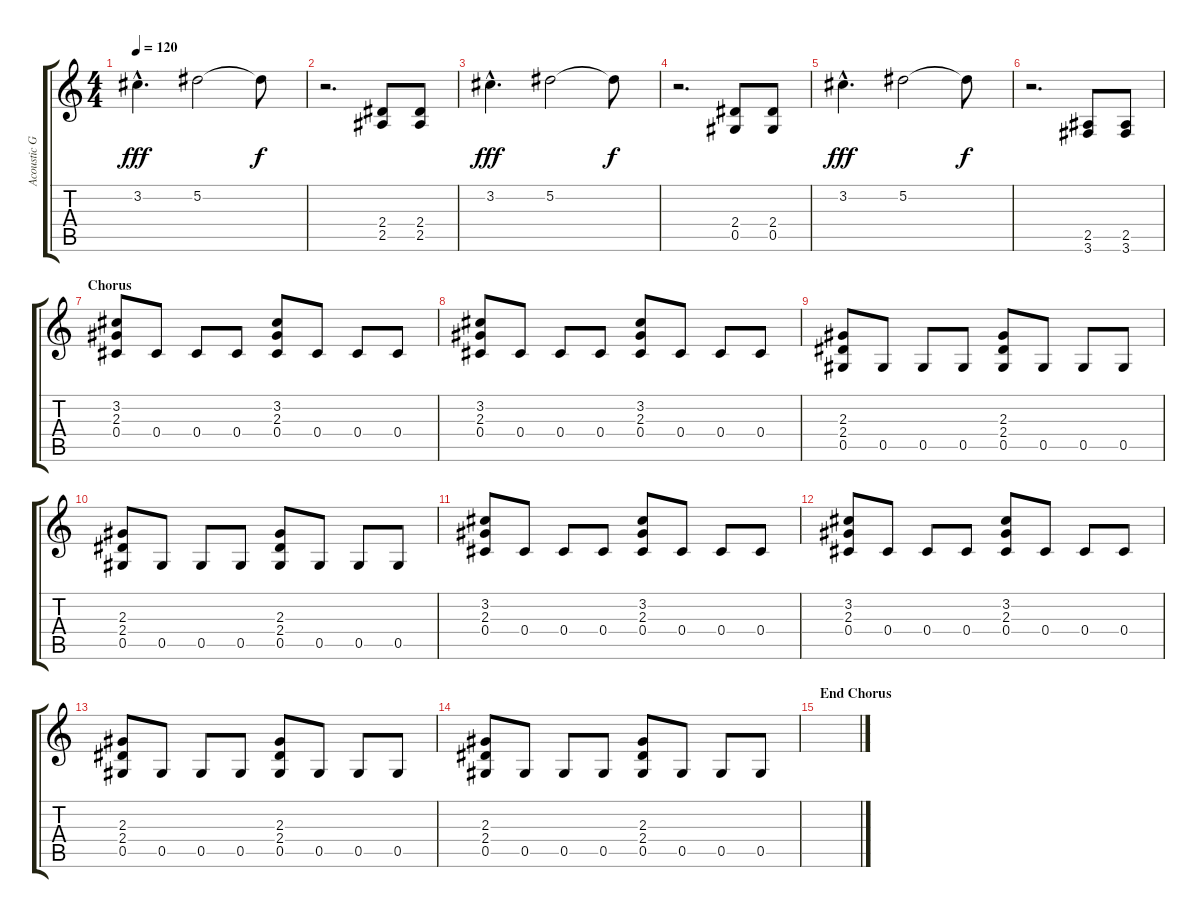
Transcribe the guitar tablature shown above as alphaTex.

\track ("Acoustic Guitar II" "Acoustic G") {instrument acousticguitarsteel}
\staff {score tabs}
\tuning (Eb4 Bb3 Gb3 Db3 Ab2 Eb2) {hide}
\ts (4 4)
\tempo 120
\clef g2
\ks c
3.2{hac}.4{d dy fff} 5.2.2 5.2{t}.8{dy f} |
r.2{d} (2.4 2.5).8 (2.4 2.5).8 |
3.2{hac}.4{d dy fff} 5.2.2 5.2{t}.8{dy f} |
r.2{d} (2.4 0.5).8 (2.4 0.5).8 |
3.2{hac}.4{d dy fff} 5.2.2 5.2{t}.8{dy f} |
r.2{d} (2.5 3.6).8 (2.5 3.6).8 |
\section ("" "Chorus")
(3.2 2.3 0.4).8 0.4.8 0.4.8 0.4.8 (3.2 2.3 0.4).8 0.4.8 0.4.8 0.4.8 |
(3.2 2.3 0.4).8 0.4.8 0.4.8 0.4.8 (3.2 2.3 0.4).8 0.4.8 0.4.8 0.4.8 |
(2.3 2.4 0.5).8 0.5.8 0.5.8 0.5.8 (2.3 2.4 0.5).8 0.5.8 0.5.8 0.5.8 |
(2.3 2.4 0.5).8 0.5.8 0.5.8 0.5.8 (2.3 2.4 0.5).8 0.5.8 0.5.8 0.5.8 |
(3.2 2.3 0.4).8 0.4.8 0.4.8 0.4.8 (3.2 2.3 0.4).8 0.4.8 0.4.8 0.4.8 |
(3.2 2.3 0.4).8 0.4.8 0.4.8 0.4.8 (3.2 2.3 0.4).8 0.4.8 0.4.8 0.4.8 |
(2.3 2.4 0.5).8 0.5.8 0.5.8 0.5.8 (2.3 2.4 0.5).8 0.5.8 0.5.8 0.5.8 |
(2.3 2.4 0.5).8 0.5.8 0.5.8 0.5.8 (2.3 2.4 0.5).8 0.5.8 0.5.8 0.5.8 |
\section ("" "End Chorus")
